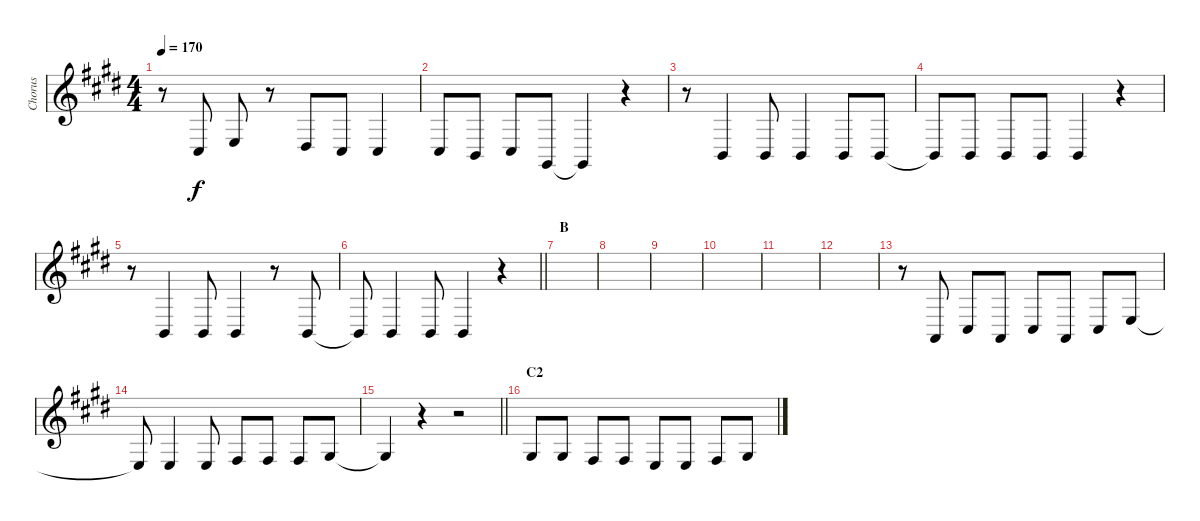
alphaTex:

\track ("Chorus" "Chorus") {mute instrument violin}
\staff {score}
\tuning (E4 B3 G3 D3 A2 E2) {hide}
\ts (4 4)
\tempo 170
\clef g2
\ks e
r.8{dy f} 4.5.8 2.4.8 r.8 1.4.8 4.5.8 4.5.4 |
4.5.8 2.5.8 4.5.8 4.6.8 4.6{t}.4 r.4 |
r.8 2.5.4 2.5.8 2.5.4 2.5.8 2.5.8 |
2.5{t}.8 2.5.8 2.5.8 2.5.8 2.5.4 r.4 |
r.8 2.5.4 2.5.8 2.5.4 r.8 2.5.8 |
\barLineRight lightlight
2.5{t}.8 2.5.4 2.5.8 2.5.4 r.4 |
\section ("" "B")
|
|
|
|
|
|
r.8 0.5.8 4.5.8 0.5.8 4.5.8 0.5.8 4.5.8 2.4.8 |
2.4{t}.8 2.4.4 2.4.8 4.4.8 4.4.8 4.4.8 1.3.8 |
\barLineRight lightlight
1.3{t}.4 r.4 r.2 |
\section ("" "C2")
1.3.8 1.3.8 4.4.8 4.4.8 2.4.8 2.4.8 4.4.8 1.3.8
